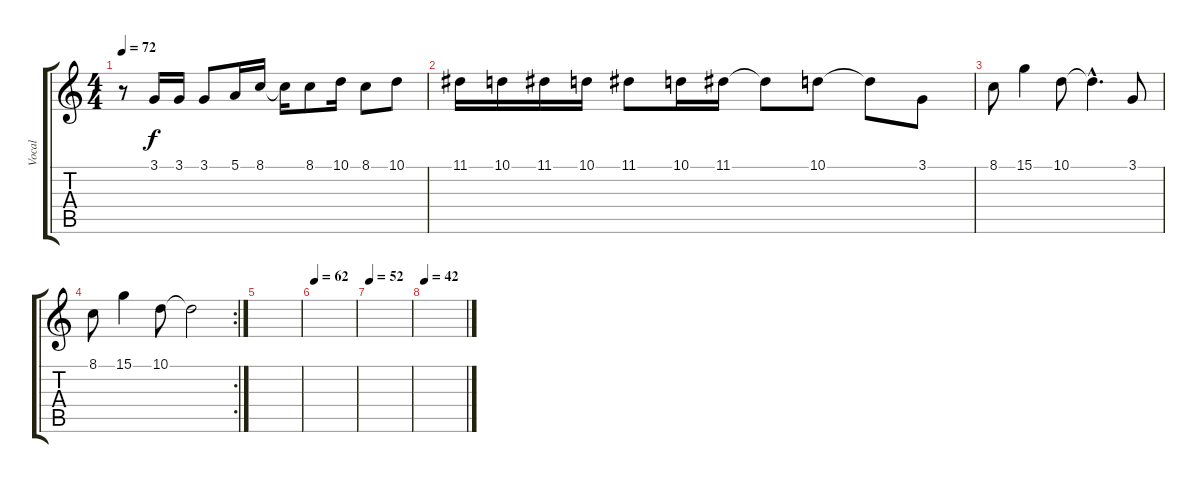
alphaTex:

\track ("Vocal" "Vocal") {instrument fx5brightness}
\staff {score tabs}
\tuning (E4 B3 G3 D3 A2 E2) {hide}
\ts (4 4)
\tempo 72
\clef g2
\ks c
r.8{dy f} 3.1.16 3.1.16 3.1.8 5.1.16 8.1.16 8.1{t}.16 8.1.8 10.1.16 8.1.8 10.1.8 |
11.1.16 10.1.16 11.1.16 10.1.16 11.1.8 10.1.16 11.1.16 11.1{t}.8 10.1.8 10.1{t}.8 3.1.8 |
8.1.8 15.1.4 10.1.8 10.1{hac t}.4{d} 3.1.8 |
\rc 2
8.1.8 15.1.4 10.1.8 10.1{t}.2 |
|
\tempo 62
|
\tempo 52
|
\tempo 42
